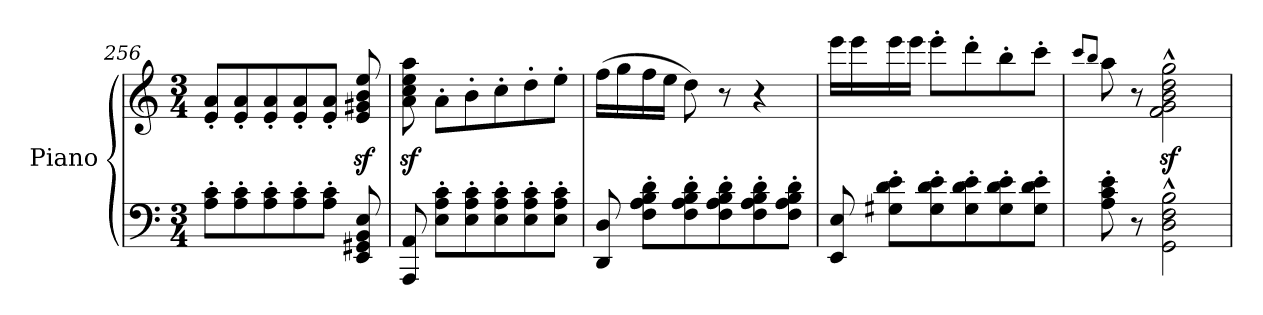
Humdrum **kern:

**kern	**kern	**dynam
*part1	*part1	*part1
*staff2	*staff1	*staff1/2
*I"Piano	*	*
*I'Pno.	*	*
*clefF4	*clefG2	*
*k[]	*k[]	*
*M3/4	*M3/4	*
=256	=256	=256
8A\' 8c\'L	8e/' 8a/'L	.
8A\' 8c\'	8e/' 8a/'	.
8A\' 8c\'	8e/' 8a/'	.
8A\' 8c\'	8e/' 8a/'	.
8A\' 8c\'J	8e/' 8a/'J	.
8EE/ 8GG#X/ 8BB/ 8E/	8e/z< 8g#X/z< 8b/z< 8ee/z<	.
=257	=257	=257
8AAA/ 8AA/	8a\z< 8cc\z< 8ee\z< 8aa\z<	.
!	!	!LO:DY:a=2
!	!	!LO:DY:n=1:b
8E\' 8A\' 8c\'L	8a'\L	p mp
8E\' 8A\' 8c\'	8b'\	.
8E\' 8A\' 8c\'	8cc'\	.
8E\' 8A\' 8c\'	8dd'\	.
8E\' 8A\' 8c\'J	8ee'\J	.
=258	=258	=258
8DD/ 8D/	(>16ff\LL	.
.	16gg\	.
8F\' 8A\' 8B\' 8d\'L	16ff\	.
.	16ee\JJ	.
8F\' 8A\' 8B\' 8d\'	8dd\)	.
8F\' 8A\' 8B\' 8d\'	8r	.
8F\' 8A\' 8B\' 8d\'	4r	.
8F\' 8A\' 8B\' 8d\'J	.	.
=259	=259	=259
8EE/ 8E/	16eee\LL	.
.	16eee\	.
8G#X\' 8d\' 8e\'L	16eee\	.
.	16eee\JJ	.
8G#\' 8d\' 8e\'	8eee'\L	.
8G#\' 8d\' 8e\'	8ddd'\	.
8G#\' 8d\' 8e\'	8bb'\	.
8G#\' 8d\' 8e\'J	8ccc'\J	.
!!LO:LB:g=z
=260	=260	=260
.	8qccc/L	.
.	8qbb/J	.
8A\' 8c\' 8e\'	8aa\	.
8r	8r	.
2GG\^^ 2D\^^ 2F\^^ 2B\^^	2f\z<^^ 2g\z<^^ 2b\z<^^ 2dd\z<^^ 2gg\z<^^	.
=	=	=
*-	*-	*-
